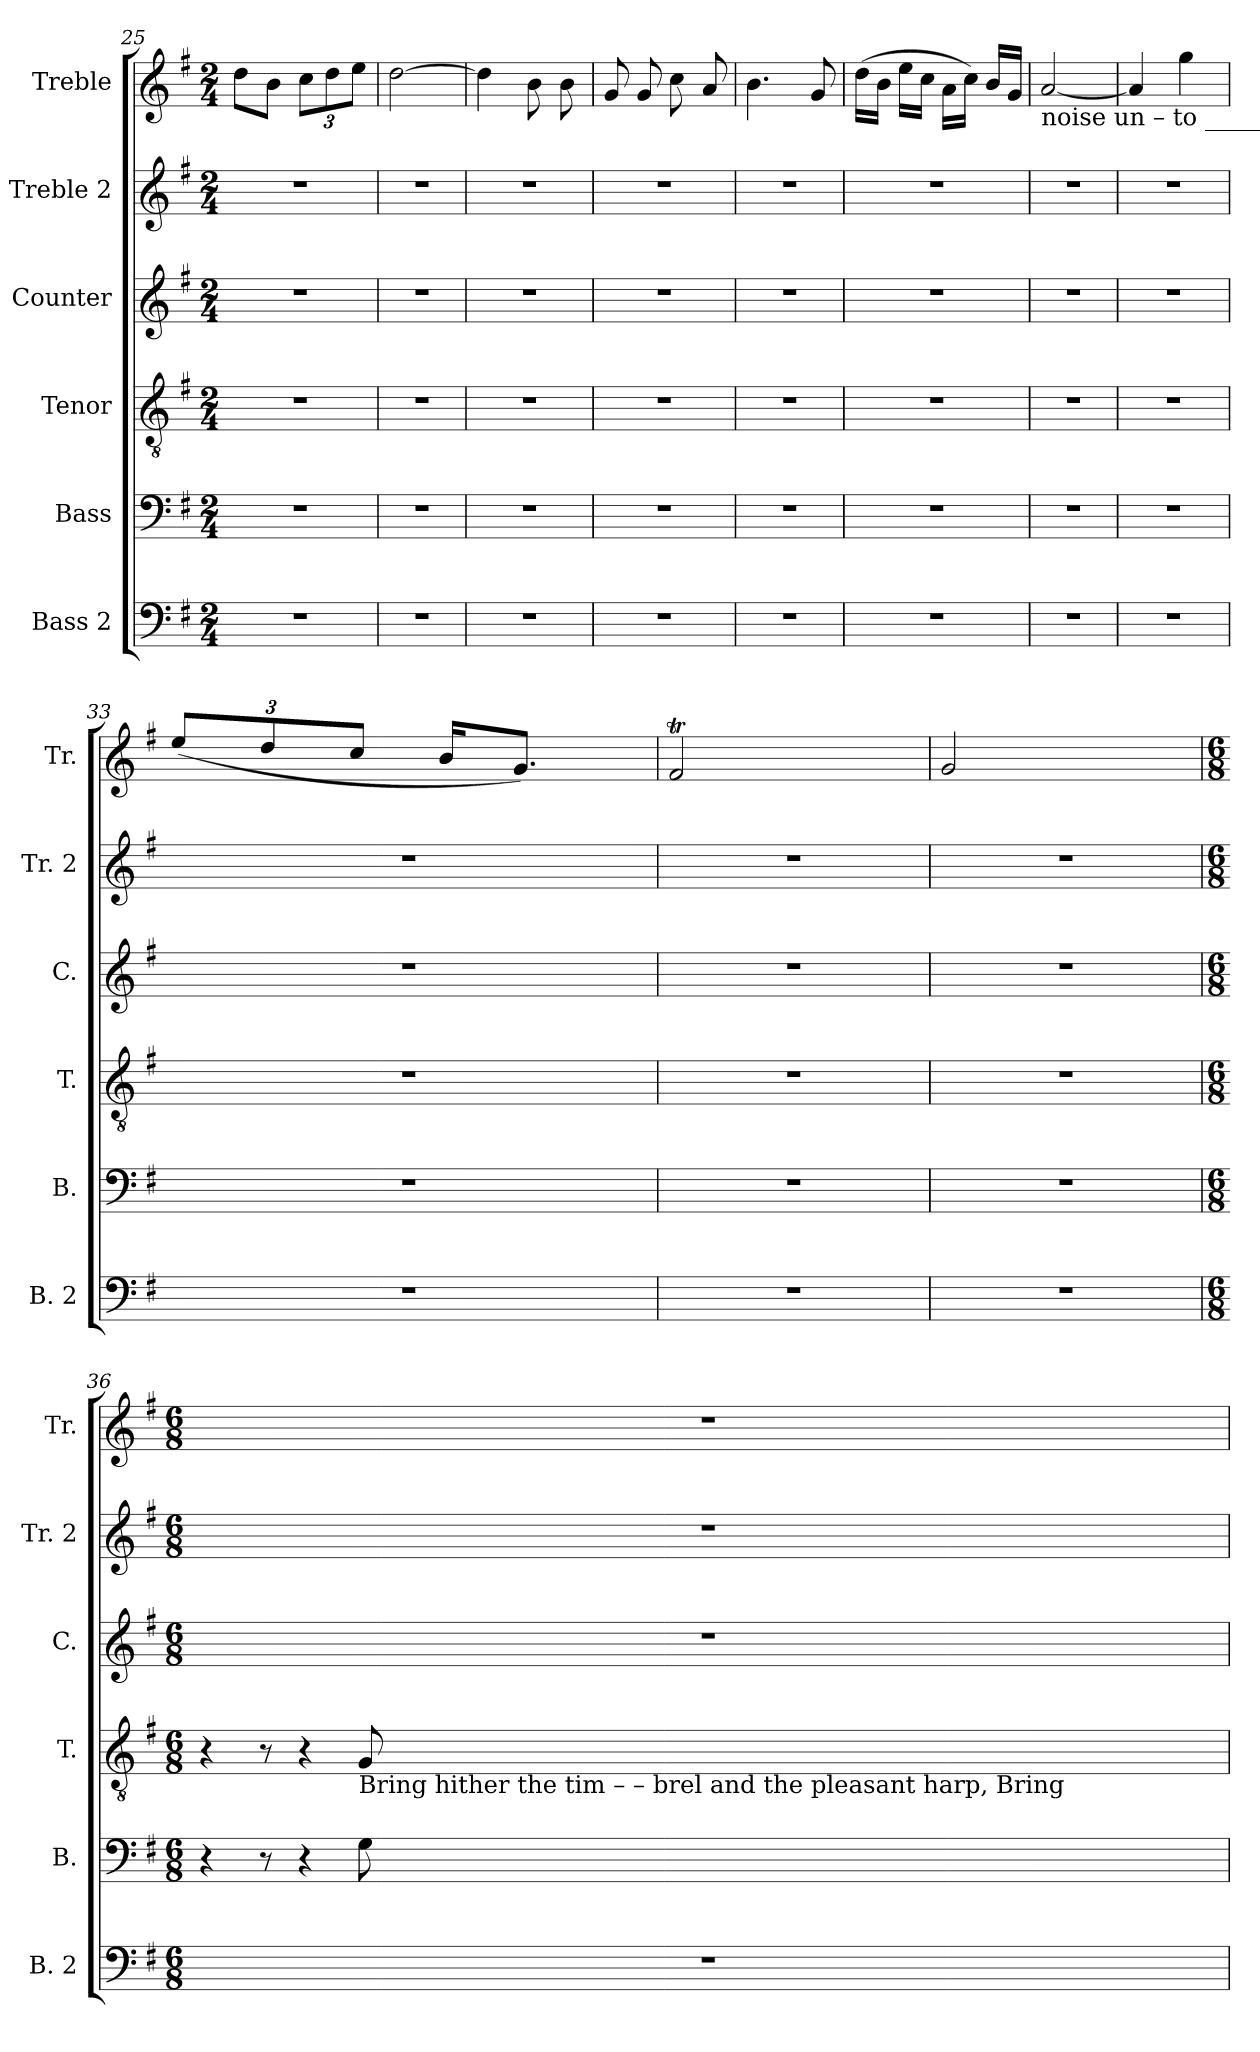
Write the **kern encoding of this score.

**kern	**kern	**kern	**kern	**kern	**kern
*part6	*part5	*part4	*part3	*part2	*part1
*staff6	*staff5	*staff4	*staff3	*staff2	*staff1
*I"Bass 2	*I"Bass	*I"Tenor	*I"Counter	*I"Treble 2	*I"Treble
*I'B. 2	*I'B.	*I'T.	*I'C.	*I'Tr. 2	*I'Tr.
*clefF4	*clefF4	*clefGv2	*clefG2	*clefG2	*clefG2
*k[f#]	*k[f#]	*k[f#]	*k[f#]	*k[f#]	*k[f#]
*M2/4	*M2/4	*M2/4	*M2/4	*M2/4	*M2/4
=25	=25	=25	=25	=25	=25
2r	2r	2r	2r	2r	8dd\L
.	.	.	.	.	8b\J
*	*	*	*	*	*Xbrackettup
.	.	.	.	.	12cc\L
.	.	.	.	.	12dd\
.	.	.	.	.	12ee\J
=26	=26	=26	=26	=26	=26
2r	2r	2r	2r	2r	[2dd\
=27	=27	=27	=27	=27	=27
2r	2r	2r	2r	2r	4dd\]
.	.	.	.	.	8b\
.	.	.	.	.	8b\
=28	=28	=28	=28	=28	=28
2r	2r	2r	2r	2r	8g/
.	.	.	.	.	8g/
.	.	.	.	.	8cc\
.	.	.	.	.	8a/
=29	=29	=29	=29	=29	=29
2r	2r	2r	2r	2r	4.b\
.	.	.	.	.	8g/
=30	=30	=30	=30	=30	=30
2r	2r	2r	2r	2r	(16dd\LL
.	.	.	.	.	16b\JJ
.	.	.	.	.	16ee\LL
.	.	.	.	.	16cc\JJ
.	.	.	.	.	16a\LL
.	.	.	.	.	16cc\JJ)
.	.	.	.	.	16b/LL
.	.	.	.	.	16g/JJ
!!LO:LB:g=z
=31	=31	=31	=31	=31	=31
!	!	!	!	!	!LO:TX:b:t=noise      un  –  to ______________      our    God.
2r	2r	2r	2r	2r	[2a/
=32	=32	=32	=32	=32	=32
2r	2r	2r	2r	2r	4a/]
.	.	.	.	.	4gg\
=33	=33	=33	=33	=33	=33
2r	2r	2r	2r	2r	(12ee/L
.	.	.	.	.	12dd/
.	.	.	.	.	12cc/J
.	.	.	.	.	16b/KL
.	.	.	.	.	8.g/J)
=34	=34	=34	=34	=34	=34
2r	2r	2r	2r	2r	2f#t/
=35	=35	=35	=35	=35	=35
2r	2r	2r	2r	2r	2g/
=36	=36	=36	=36	=36	=36
*M6/8	*M6/8	*M6/8	*M6/8	*M6/8	*M6/8
2.r	4r	4r	2.r	2.r	2.r
.	8r	8r	.	.	.
.	4r	4r	.	.	.
!	!	!LO:TX:b:t=Bring   hither the tim        –        –        brel     and   the pleasant   harp,   Bring	!	!	!
.	8G\	8G/	.	.	.
=	=	=	=	=	=
*-	*-	*-	*-	*-	*-
